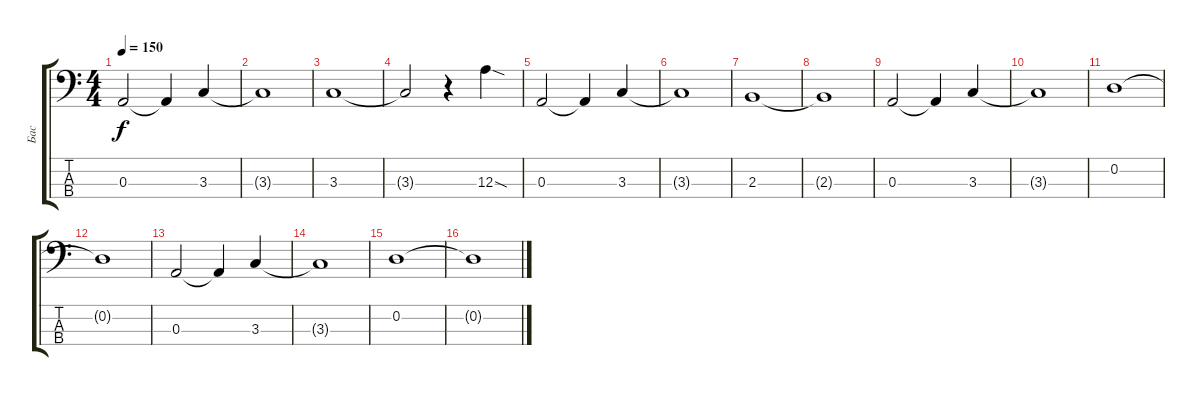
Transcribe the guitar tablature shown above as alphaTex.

\track ("Бас" "Бас") {instrument electricbassfinger}
\staff {score tabs}
\tuning (G2 D2 A1 E1) {hide}
\ts (4 4)
\tempo 150
\clef f4
\ks c
0.3.2{dy f} 0.3{t}.4 3.3.4 |
3.3{t}.1 |
3.3.1 |
3.3{t}.2 r.4 12.3{sod}.4 |
0.3.2 0.3{t}.4 3.3.4 |
3.3{t}.1 |
2.3.1 |
2.3{t}.1 |
0.3.2 0.3{t}.4 3.3.4 |
3.3{t}.1 |
0.2.1 |
0.2{t}.1 |
0.3.2 0.3{t}.4 3.3.4 |
3.3{t}.1 |
0.2.1 |
0.2{t}.1
